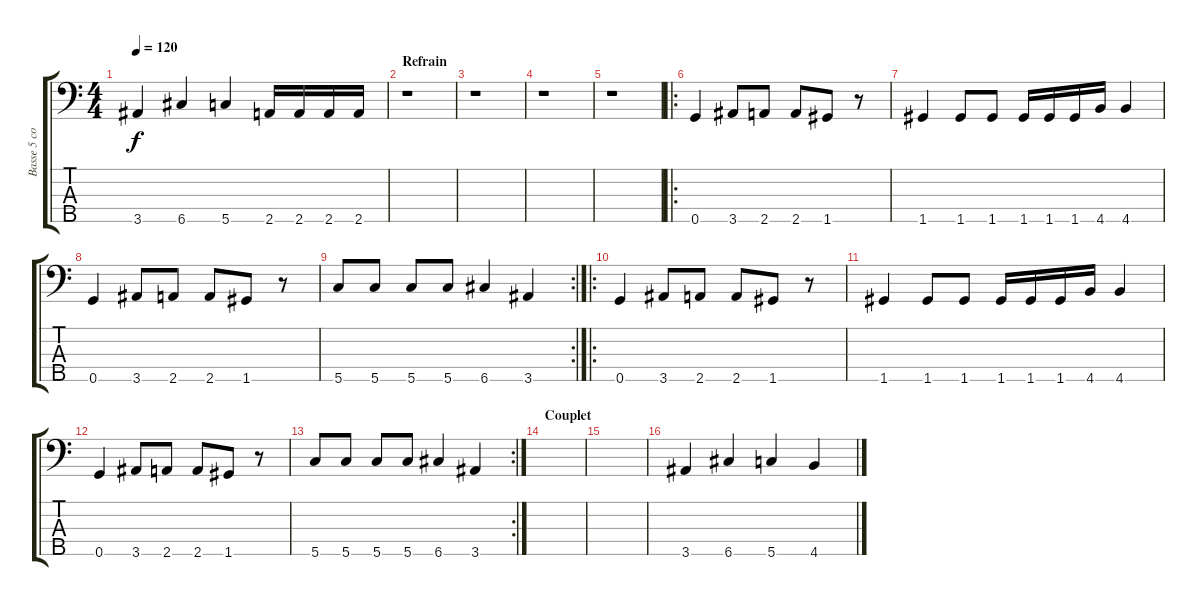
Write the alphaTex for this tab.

\track ("Basse 5 cordes" "Basse 5 co") {instrument slapbass2}
\staff {score tabs}
\tuning (Eb3 Bb2 F2 C2 G1) {hide}
\ts (4 4)
\tempo 120
\clef f4
\ks c
3.5.4{dy f} 6.5.4 5.5.4 2.5.16 2.5.16 2.5.16 2.5.16 |
\section ("" "Refrain")
r.1 |
r.1 |
r.1 |
r.1 |
\ro
0.5.4 3.5.8 2.5.8 2.5.8 1.5.8 r.8 |
1.5.4 1.5.8 1.5.8 1.5.16 1.5.16 1.5.16 4.5.16 4.5.4 |
0.5.4 3.5.8 2.5.8 2.5.8 1.5.8 r.8 |
\rc 2
5.5.8 5.5.8 5.5.8 5.5.8 6.5.4 3.5.4 |
\ro
0.5.4 3.5.8 2.5.8 2.5.8 1.5.8 r.8 |
1.5.4 1.5.8 1.5.8 1.5.16 1.5.16 1.5.16 4.5.16 4.5.4 |
0.5.4 3.5.8 2.5.8 2.5.8 1.5.8 r.8 |
\rc 2
5.5.8 5.5.8 5.5.8 5.5.8 6.5.4 3.5.4 |
\section ("" "Couplet")
|
|
3.5.4 6.5.4 5.5.4 4.5.4
